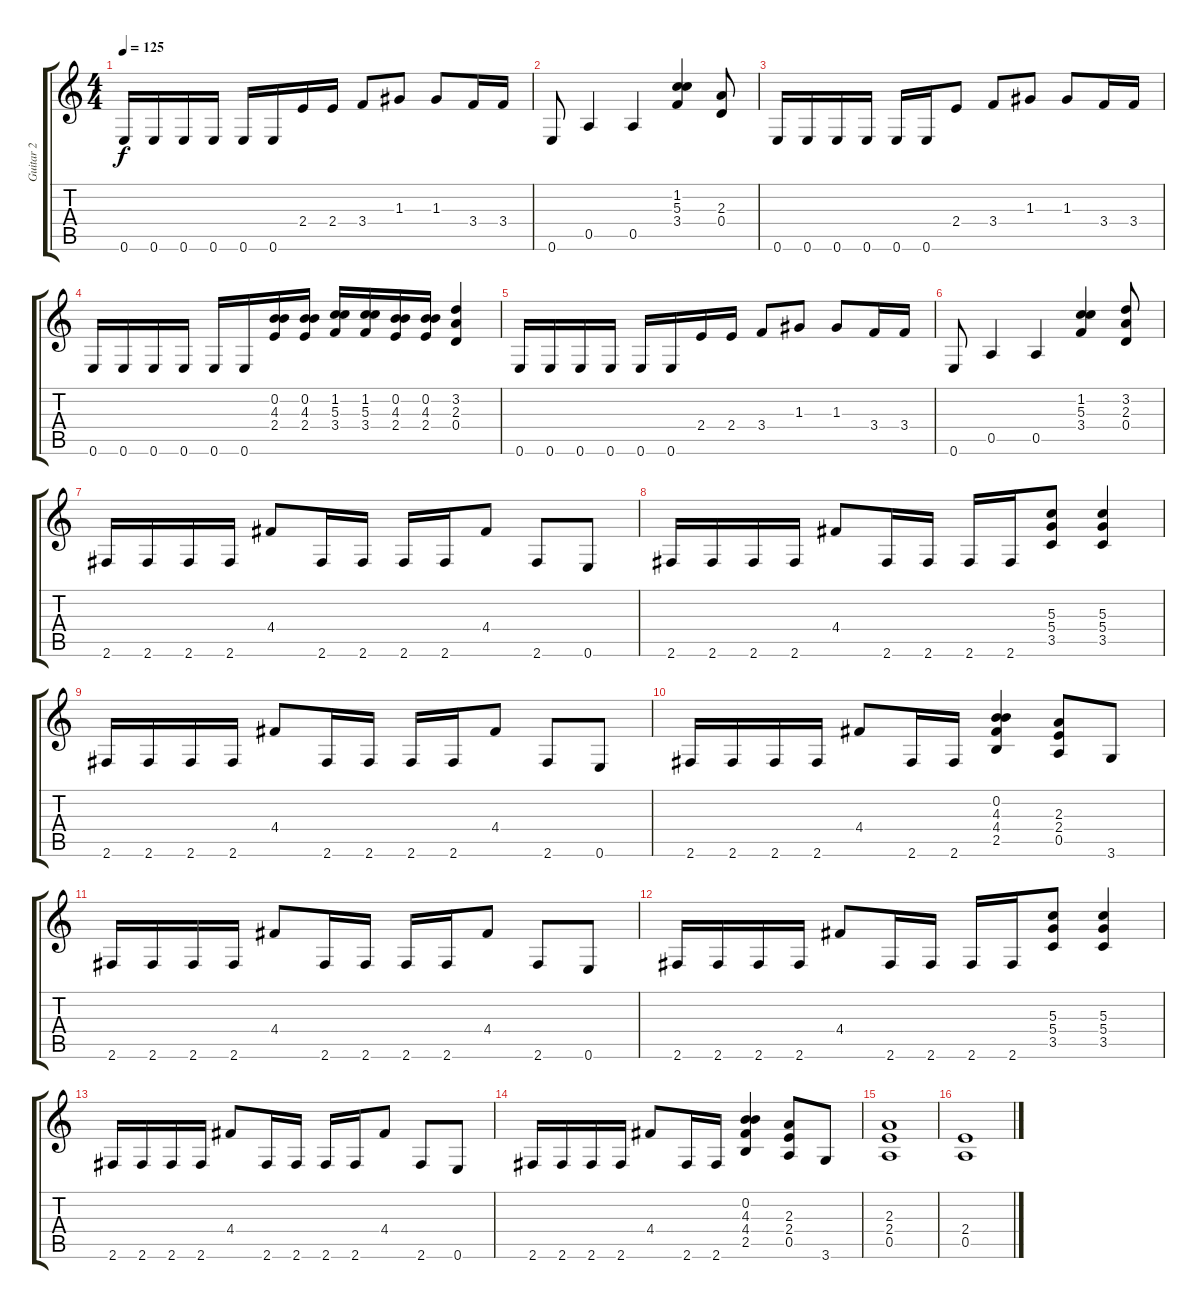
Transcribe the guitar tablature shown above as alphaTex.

\track ("Guitar 2" "Guitar 2") {instrument overdrivenguitar}
\staff {score tabs}
\tuning (E4 B3 G3 D3 A2 E2) {hide}
\ts (4 4)
\tempo 125
\clef g2
\ks c
0.6.16{dy f} 0.6.16 0.6.16 0.6.16 0.6.16 0.6.16 2.4.16 2.4.16 3.4.8 1.3.8 1.3.8 3.4.16 3.4.16 |
0.6.8 0.5.4 0.5.4 (1.2 5.3 3.4).4 (2.3 0.4).8 |
0.6.16 0.6.16 0.6.16 0.6.16 0.6.16 0.6.16 2.4.8 3.4.8 1.3.8 1.3.8 3.4.16 3.4.16 |
0.6.16 0.6.16 0.6.16 0.6.16 0.6.16 0.6.16 (0.2 4.3 2.4).16 (0.2 4.3 2.4).16 (1.2 5.3 3.4).16 (1.2 5.3 3.4).16 (0.2 4.3 2.4).16 (0.2 4.3 2.4).16 (3.2 2.3 0.4).4 |
0.6.16 0.6.16 0.6.16 0.6.16 0.6.16 0.6.16 2.4.16 2.4.16 3.4.8 1.3.8 1.3.8 3.4.16 3.4.16 |
0.6.8 0.5.4 0.5.4 (1.2 5.3 3.4).4 (3.2 2.3 0.4).8 |
2.6.16 2.6.16 2.6.16 2.6.16 4.4.8 2.6.16 2.6.16 2.6.16 2.6.16 4.4.8 2.6.8 0.6.8 |
2.6.16 2.6.16 2.6.16 2.6.16 4.4.8 2.6.16 2.6.16 2.6.16 2.6.16 (5.3 5.4 3.5).8 (5.3 5.4 3.5).4 |
2.6.16 2.6.16 2.6.16 2.6.16 4.4.8 2.6.16 2.6.16 2.6.16 2.6.16 4.4.8 2.6.8 0.6.8 |
2.6.16 2.6.16 2.6.16 2.6.16 4.4.8 2.6.16 2.6.16 (0.2 4.3 4.4 2.5).4 (2.3 2.4 0.5).8 3.6.8 |
2.6.16 2.6.16 2.6.16 2.6.16 4.4.8 2.6.16 2.6.16 2.6.16 2.6.16 4.4.8 2.6.8 0.6.8 |
2.6.16 2.6.16 2.6.16 2.6.16 4.4.8 2.6.16 2.6.16 2.6.16 2.6.16 (5.3 5.4 3.5).8 (5.3 5.4 3.5).4 |
2.6.16 2.6.16 2.6.16 2.6.16 4.4.8 2.6.16 2.6.16 2.6.16 2.6.16 4.4.8 2.6.8 0.6.8 |
2.6.16 2.6.16 2.6.16 2.6.16 4.4.8 2.6.16 2.6.16 (0.2 4.3 4.4 2.5).4 (2.3 2.4 0.5).8 3.6.8 |
(2.3 2.4 0.5).1 |
(2.4 0.5).1
